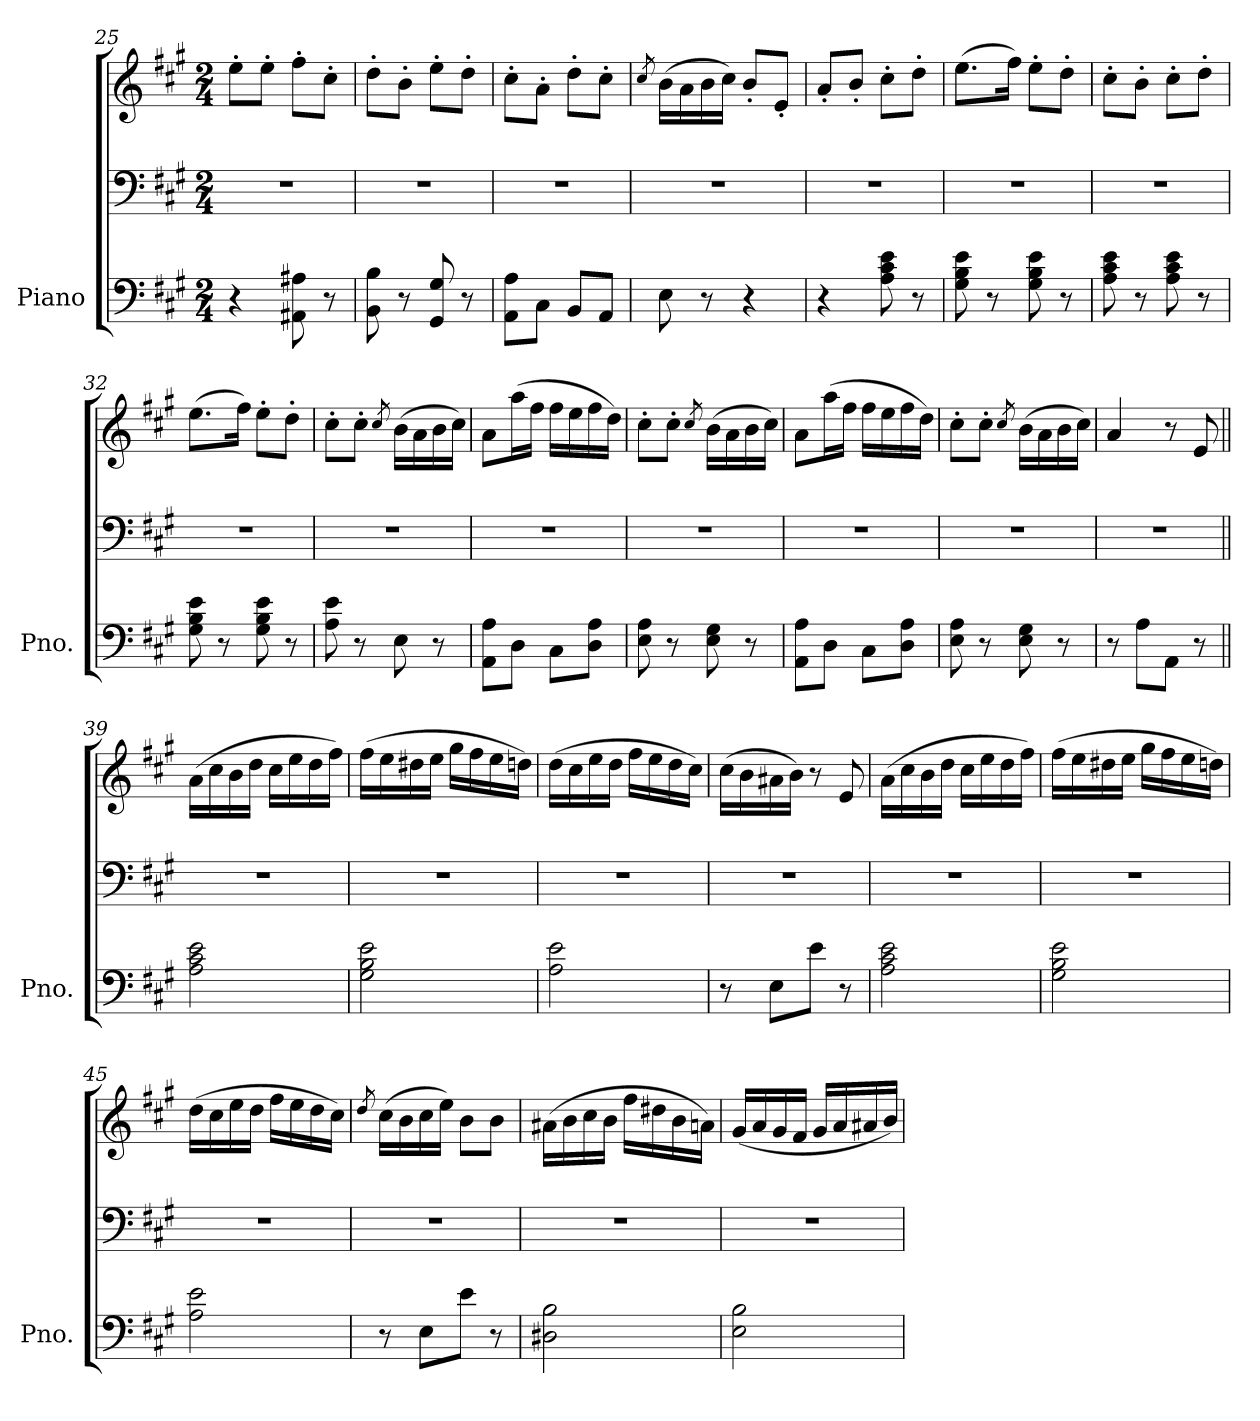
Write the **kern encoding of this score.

**kern	**kern	**kern
*part1	*part1	*part1
*staff3	*staff2	*staff1
*I"Piano	*	*
*I'Pno.	*	*
*clefF4	*clefF4	*clefG2
*k[f#c#g#]	*k[f#c#g#]	*k[f#c#g#]
*M2/4	*M2/4	*M2/4
=25	=25	=25
4r	2r	8ee'\L
.	.	8ee'\J
8AA#X\ 8A#X\	.	8ff#'\L
8r	.	8cc#'\J
=26	=26	=26
8BB\ 8B\	2r	8dd'\L
8r	.	8b'\J
8GG#/ 8G#/	.	8ee'\L
8r	.	8dd'\J
=27	=27	=27
8AA\ 8A\L	2r	8cc#'\L
8C#\J	.	8a'\J
8BB/L	.	8dd'\L
8AA/J	.	8cc#'\J
=28	=28	=28
.	.	8qcc#/
8E\	2r	(>16b\LL
.	.	16a\
8r	.	16b\
.	.	16cc#\JJ)
4r	.	8b'/L
.	.	8e'/J
=29	=29	=29
4r	2r	8a'/L
.	.	8b'/J
8A\ 8c#\ 8e\	.	8cc#'\L
8r	.	8dd'\J
=30	=30	=30
8G#\ 8B\ 8e\	2r	(>8.ee\L
8r	.	.
.	.	16ff#\Jk)
8G#\ 8B\ 8e\	.	8ee'\L
8r	.	8dd'\J
=31	=31	=31
8A\ 8c#\ 8e\	2r	8cc#'\L
8r	.	8b'\J
8A\ 8c#\ 8e\	.	8cc#'\L
8r	.	8dd'\J
=32	=32	=32
8G#\ 8B\ 8e\	2r	(>8.ee\L
8r	.	.
.	.	16ff#\Jk)
8G#\ 8B\ 8e\	.	8ee'\L
8r	.	8dd'\J
=33	=33	=33
8A\ 8e\	2r	8cc#'\L
8r	.	8cc#'\J
.	.	8qcc#/
8E\	.	(>16b\LL
.	.	16a\
8r	.	16b\
.	.	16cc#\JJ)
=34	=34	=34
8AA\ 8A\L	2r	8a\L
8D\J	.	(>16aa\L
.	.	16ff#\JJ
8C#\L	.	16ff#\LL
.	.	16ee\
8D\ 8A\J	.	16ff#\
.	.	16dd\JJ)
=35	=35	=35
8E\ 8A\	2r	8cc#'\L
8r	.	8cc#'\J
.	.	8qcc#/
8E\ 8G#\	.	(>16b\LL
.	.	16a\
8r	.	16b\
.	.	16cc#\JJ)
=36	=36	=36
8AA\ 8A\L	2r	8a\L
8D\J	.	(>16aa\L
.	.	16ff#\JJ
8C#\L	.	16ff#\LL
.	.	16ee\
8D\ 8A\J	.	16ff#\
.	.	16dd\JJ)
=37	=37	=37
8E\ 8A\	2r	8cc#'\L
8r	.	8cc#'\J
.	.	8qcc#/
8E\ 8G#\	.	(>16b\LL
.	.	16a\
8r	.	16b\
.	.	16cc#\JJ)
=38	=38	=38
8r	2r	4a/
8A\L	.	.
8AA\J	.	8r
8r	.	8e/
=39||	=39||	=39||
2A\ 2c#\ 2e\	2r	(>16a\LL
.	.	16cc#\
.	.	16b\
.	.	16dd\JJ
.	.	16cc#\LL
.	.	16ee\
.	.	16dd\
.	.	16ff#\JJ)
=40	=40	=40
2G#\ 2B\ 2e\	2r	(>16ff#\LL
.	.	16ee\
.	.	16dd#X\
.	.	16ee\JJ
.	.	16gg#\LL
.	.	16ff#\
.	.	16ee\
.	.	16ddn\JJ)
=41	=41	=41
2A\ 2e\	2r	(>16dd\LL
.	.	16cc#\
.	.	16ee\
.	.	16dd\JJ
.	.	16ff#\LL
.	.	16ee\
.	.	16dd\
.	.	16cc#\JJ)
=42	=42	=42
8r	2r	(>16cc#\LL
.	.	16b\
8E\L	.	16a#X\
.	.	16b\JJ)
8e\J	.	8r
8r	.	8e/
=43	=43	=43
2A\ 2c#\ 2e\	2r	(>16a\LL
.	.	16cc#\
.	.	16b\
.	.	16dd\JJ
.	.	16cc#\LL
.	.	16ee\
.	.	16dd\
.	.	16ff#\JJ)
=44	=44	=44
2G#\ 2B\ 2e\	2r	(>16ff#\LL
.	.	16ee\
.	.	16dd#X\
.	.	16ee\JJ
.	.	16gg#\LL
.	.	16ff#\
.	.	16ee\
.	.	16ddn\JJ)
=45	=45	=45
2A\ 2e\	2r	(>16dd\LL
.	.	16cc#\
.	.	16ee\
.	.	16dd\JJ
.	.	16ff#\LL
.	.	16ee\
.	.	16dd\
.	.	16cc#\JJ)
=46	=46	=46
.	.	8qdd/
8r	2r	(>16cc#\LL
.	.	16b\
8E\L	.	16cc#\
.	.	16ee\JJ)
8e\J	.	8b\L
8r	.	8b\J
=47	=47	=47
2D#X\ 2B\	2r	(>16a#X\LL
.	.	16b\
.	.	16cc#\
.	.	16b\JJ
.	.	16ff#\LL
.	.	16dd#X\
.	.	16b\
.	.	16an\JJ)
=48	=48	=48
2E\ 2B\	2r	(<16g#/LL
.	.	16a/
.	.	16g#/
.	.	16f#/JJ
.	.	16g#/LL
.	.	16a/
.	.	16a#X/
.	.	16b/JJ)
=	=	=
*-	*-	*-
